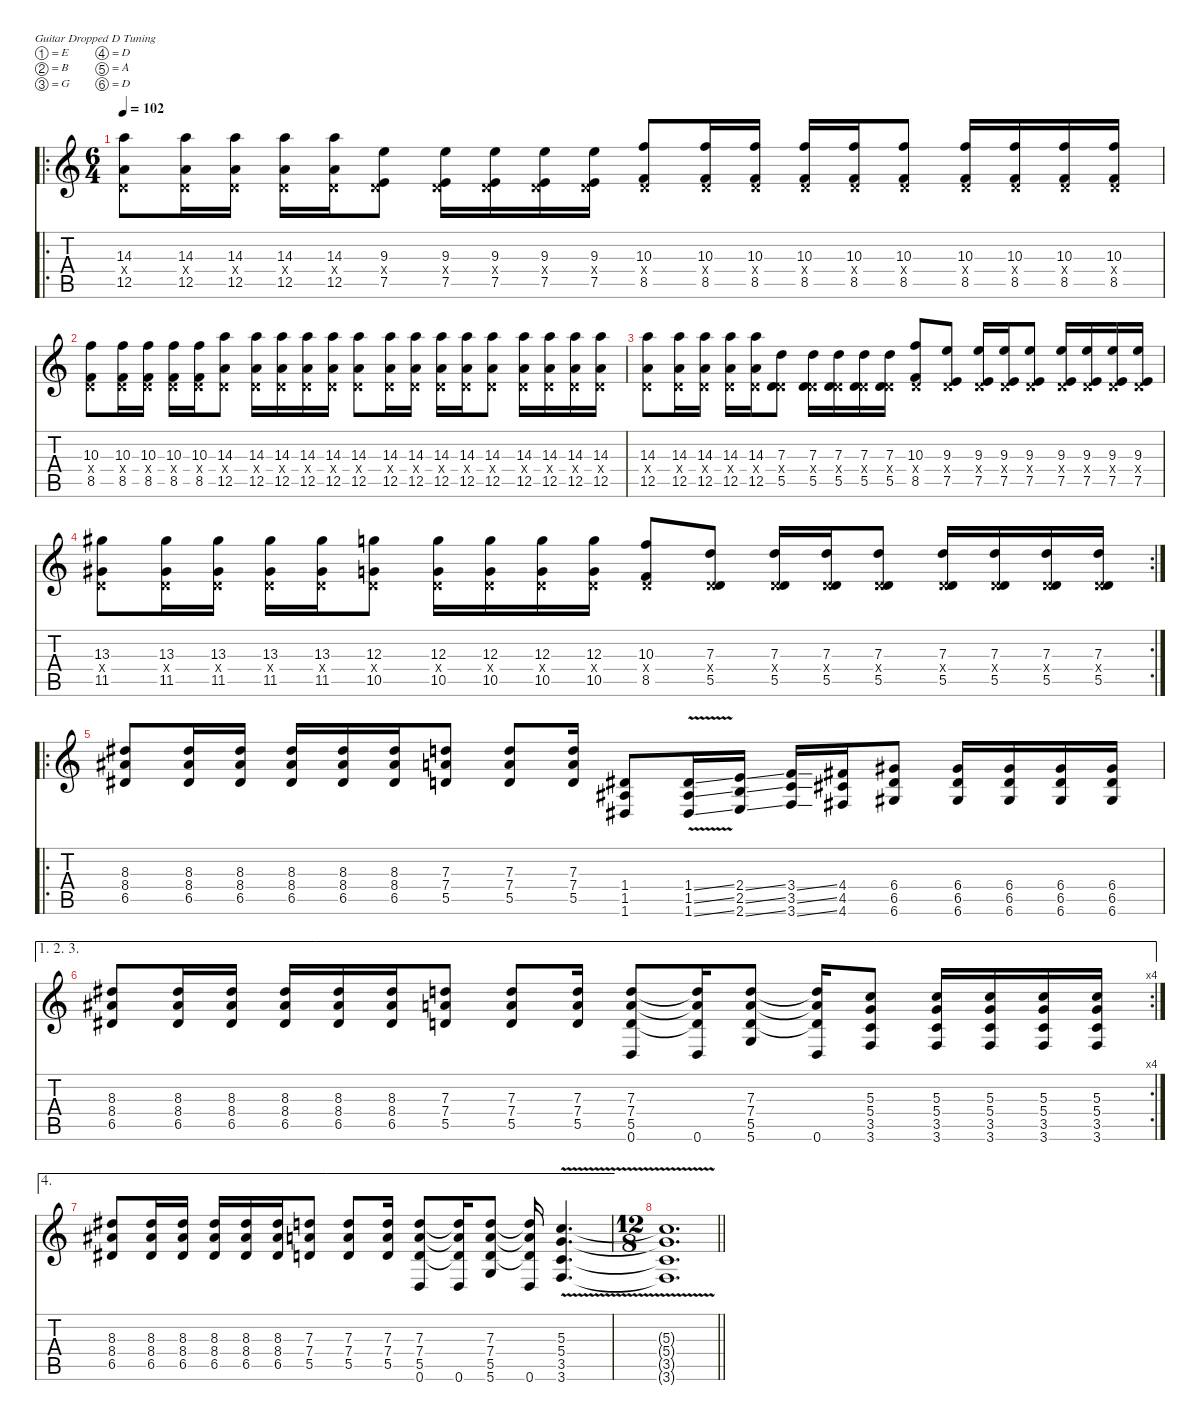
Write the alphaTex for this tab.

\defaultSystemsLayout 4
\hideDynamics
\bracketExtendMode nobrackets
\singleTrackTrackNamePolicy hidden
\multiTrackTrackNamePolicy hidden
\firstSystemTrackNameMode fullname
\otherSystemsTrackNameOrientation horizontal
\track ("Distortion 2" "dist.guit.") {instrument distortionguitar}
\staff {score tabs}
\tuning (E4 B3 G3 D3 A2 D2)
\ro
\ts (6 4)
\tempo 102
\clef g2
\ks aminor
(14.3 0.4{x} 12.5).8{dy f beam Down} (14.3 0.4{x} 12.5).16{beam Down} (14.3 0.4{x} 12.5).16{beam Down} (14.3 0.4{x} 12.5).16{beam Down} (14.3 0.4{x} 12.5).16{beam Down} (9.3 0.4{x} 7.5).8{beam Down} (9.3 0.4{x} 7.5).16{beam Down} (9.3 0.4{x} 7.5).16{beam Down} (9.3 0.4{x} 7.5).16{beam Down} (9.3 0.4{x} 7.5).16{beam Down} (10.3 0.4{x} 8.5).8{beam Up} (10.3 0.4{x} 8.5).16{beam Up} (10.3 0.4{x} 8.5).16{beam Up} (10.3 0.4{x} 8.5).16{beam Up} (10.3 0.4{x} 8.5).16{beam Up} (10.3 0.4{x} 8.5).8{beam Up} (10.3 0.4{x} 8.5).16{beam Up} (10.3 0.4{x} 8.5).16{beam Up} (10.3 0.4{x} 8.5).16{beam Up} (10.3 0.4{x} 8.5).16{beam Up} |
(10.3 0.4{x} 8.5).8{beam Down} (10.3 0.4{x} 8.5).16{beam Down} (10.3 0.4{x} 8.5).16{beam Down} (10.3 0.4{x} 8.5).16{beam Down} (10.3 0.4{x} 8.5).16{beam Down} (14.3 0.4{x} 12.5).8{beam Down} (14.3 0.4{x} 12.5).16{beam Down} (14.3 0.4{x} 12.5).16{beam Down} (14.3 0.4{x} 12.5).16{beam Down} (14.3 0.4{x} 12.5).16{beam Down} (14.3 0.4{x} 12.5).8{beam Down} (14.3 0.4{x} 12.5).16{beam Down} (14.3 0.4{x} 12.5).16{beam Down} (14.3 0.4{x} 12.5).16{beam Down} (14.3 0.4{x} 12.5).16{beam Down} (14.3 0.4{x} 12.5).8{beam Down} (14.3 0.4{x} 12.5).16{beam Down} (14.3 0.4{x} 12.5).16{beam Down} (14.3 0.4{x} 12.5).16{beam Down} (14.3 0.4{x} 12.5).16{beam Down} |
(14.3 0.4{x} 12.5).8{beam Down} (14.3 0.4{x} 12.5).16{beam Down} (14.3 0.4{x} 12.5).16{beam Down} (14.3 0.4{x} 12.5).16{beam Down} (14.3 0.4{x} 12.5).16{beam Down} (7.3 0.4{x} 5.5).8{beam Down} (7.3 0.4{x} 5.5).16{beam Down} (7.3 0.4{x} 5.5).16{beam Down} (7.3 0.4{x} 5.5).16{beam Down} (7.3 0.4{x} 5.5).16{beam Down} (10.3 0.4{x} 8.5).8{beam Up} (9.3 0.4{x} 7.5).8{beam Up} (9.3 0.4{x} 7.5).16{beam Up} (9.3 0.4{x} 7.5).16{beam Up} (9.3 0.4{x} 7.5).8{beam Up} (9.3 0.4{x} 7.5).16{beam Up} (9.3 0.4{x} 7.5).16{beam Up} (9.3 0.4{x} 7.5).16{beam Up} (9.3 0.4{x} 7.5).16{beam Up} |
\rc 2
(13.3{acc #} 0.4{x} 11.5{acc #}).8{beam Down} (13.3{acc #} 0.4{x} 11.5{acc #}).16{beam Down} (13.3{acc #} 0.4{x} 11.5{acc #}).16{beam Down} (13.3{acc #} 0.4{x} 11.5{acc #}).16{beam Down} (13.3{acc #} 0.4{x} 11.5{acc #}).16{beam Down} (12.3 0.4{x} 10.5).8{beam Down} (12.3 0.4{x} 10.5).16{beam Down} (12.3 0.4{x} 10.5).16{beam Down} (12.3 0.4{x} 10.5).16{beam Down} (12.3 0.4{x} 10.5).16{beam Down} (10.3 0.4{x} 8.5).8{beam Up} (7.3 0.4{x} 5.5).8{beam Up} (7.3 0.4{x} 5.5).16{beam Up} (7.3 0.4{x} 5.5).16{beam Up} (7.3 0.4{x} 5.5).8{beam Up} (7.3 0.4{x} 5.5).16{beam Up} (7.3 0.4{x} 5.5).16{beam Up} (7.3 0.4{x} 5.5).16{beam Up} (7.3 0.4{x} 5.5).16{beam Up} |
\ro
(8.3{acc #} 8.4{acc #} 6.5{acc #}).8{beam Up} (8.3{acc #} 8.4{acc #} 6.5{acc #}).16{beam Up} (8.3{acc #} 8.4{acc #} 6.5{acc #}).16{beam Up} (8.3{acc #} 8.4{acc #} 6.5{acc #}).16{beam Up} (8.3{acc #} 8.4{acc #} 6.5{acc #}).16{beam Up} (8.3{acc #} 8.4{acc #} 6.5{acc #}).16{beam Up} (7.3 7.4 5.5).8{beam Up} (7.3 7.4 5.5).8{beam Up} (7.3 7.4 5.5).16{beam Up} (1.4{acc #} 1.5{acc #} 1.6{acc #}).8{beam Up} (1.4{v ss acc #} 1.5{v ss acc #} 1.6{v ss acc #}).16{beam Up} (2.4{ss} 2.5{ss} 2.6{ss}).16{beam Up} (3.4{ss} 3.5{ss} 3.6{ss}).16{beam Up} (4.4{acc #} 4.5{acc #} 4.6{acc #}).16{beam Up} (6.4{acc #} 6.5{acc #} 6.6{acc #}).8{beam Up} (6.4{acc #} 6.5{acc #} 6.6{acc #}).16{beam Up} (6.4{acc #} 6.5{acc #} 6.6{acc #}).16{beam Up} (6.4{acc #} 6.5{acc #} 6.6{acc #}).16{beam Up} (6.4{acc #} 6.5{acc #} 6.6{acc #}).16{beam Up} |
\ae (1 2 3)
\rc 4
(8.3{acc #} 8.4{acc #} 6.5{acc #}).8{beam Up} (8.3{acc #} 8.4{acc #} 6.5{acc #}).16{beam Up} (8.3{acc #} 8.4{acc #} 6.5{acc #}).16{beam Up} (8.3{acc #} 8.4{acc #} 6.5{acc #}).16{beam Up} (8.3{acc #} 8.4{acc #} 6.5{acc #}).16{beam Up} (8.3{acc #} 8.4{acc #} 6.5{acc #}).16{beam Up} (7.3 7.4 5.5).8{beam Up} (7.3 7.4 5.5).8{beam Up} (7.3 7.4 5.5).16{beam Up} (7.3 7.4 5.5 0.6).8{beam Up} (7.3{t} 7.4{t} 5.5{t} 0.6).16{beam Up} (7.3 7.4 5.5 5.6).8{beam Up} (7.3{t} 7.4{t} 5.5{t} 0.6).16{beam Up} (5.3 5.4 3.5 3.6).8{beam Up} (5.3 5.4 3.5 3.6).16{beam Up} (5.3 5.4 3.5 3.6).16{beam Up} (5.3 5.4 3.5 3.6).16{beam Up} (5.3 5.4 3.5 3.6).16{beam Up} |
\ae 4
(8.3{acc #} 8.4{acc #} 6.5{acc #}).8{beam Up} (8.3{acc #} 8.4{acc #} 6.5{acc #}).16{beam Up} (8.3{acc #} 8.4{acc #} 6.5{acc #}).16{beam Up} (8.3{acc #} 8.4{acc #} 6.5{acc #}).16{beam Up} (8.3{acc #} 8.4{acc #} 6.5{acc #}).16{beam Up} (8.3{acc #} 8.4{acc #} 6.5{acc #}).16{beam Up} (7.3 7.4 5.5).8{beam Up} (7.3 7.4 5.5).8{beam Up} (7.3 7.4 5.5).16{beam Up} (7.3 7.4 5.5 0.6).8{beam Up} (7.3{t} 7.4{t} 5.5{t} 0.6).16{beam Up} (7.3 7.4 5.5 5.6).8{beam Up} (7.3{t} 7.4{t} 5.5{t} 0.6).16{beam Up} (5.3{v} 5.4{v} 3.5{v} 3.6{v}).4{d beam Up} |
\ts (12 8)
\beaming (8 3 3 3 3)
\barLineRight lightlight
(5.3{v t} 5.4{v t} 3.5{v t} 3.6{v t}).1{d beam Up}
